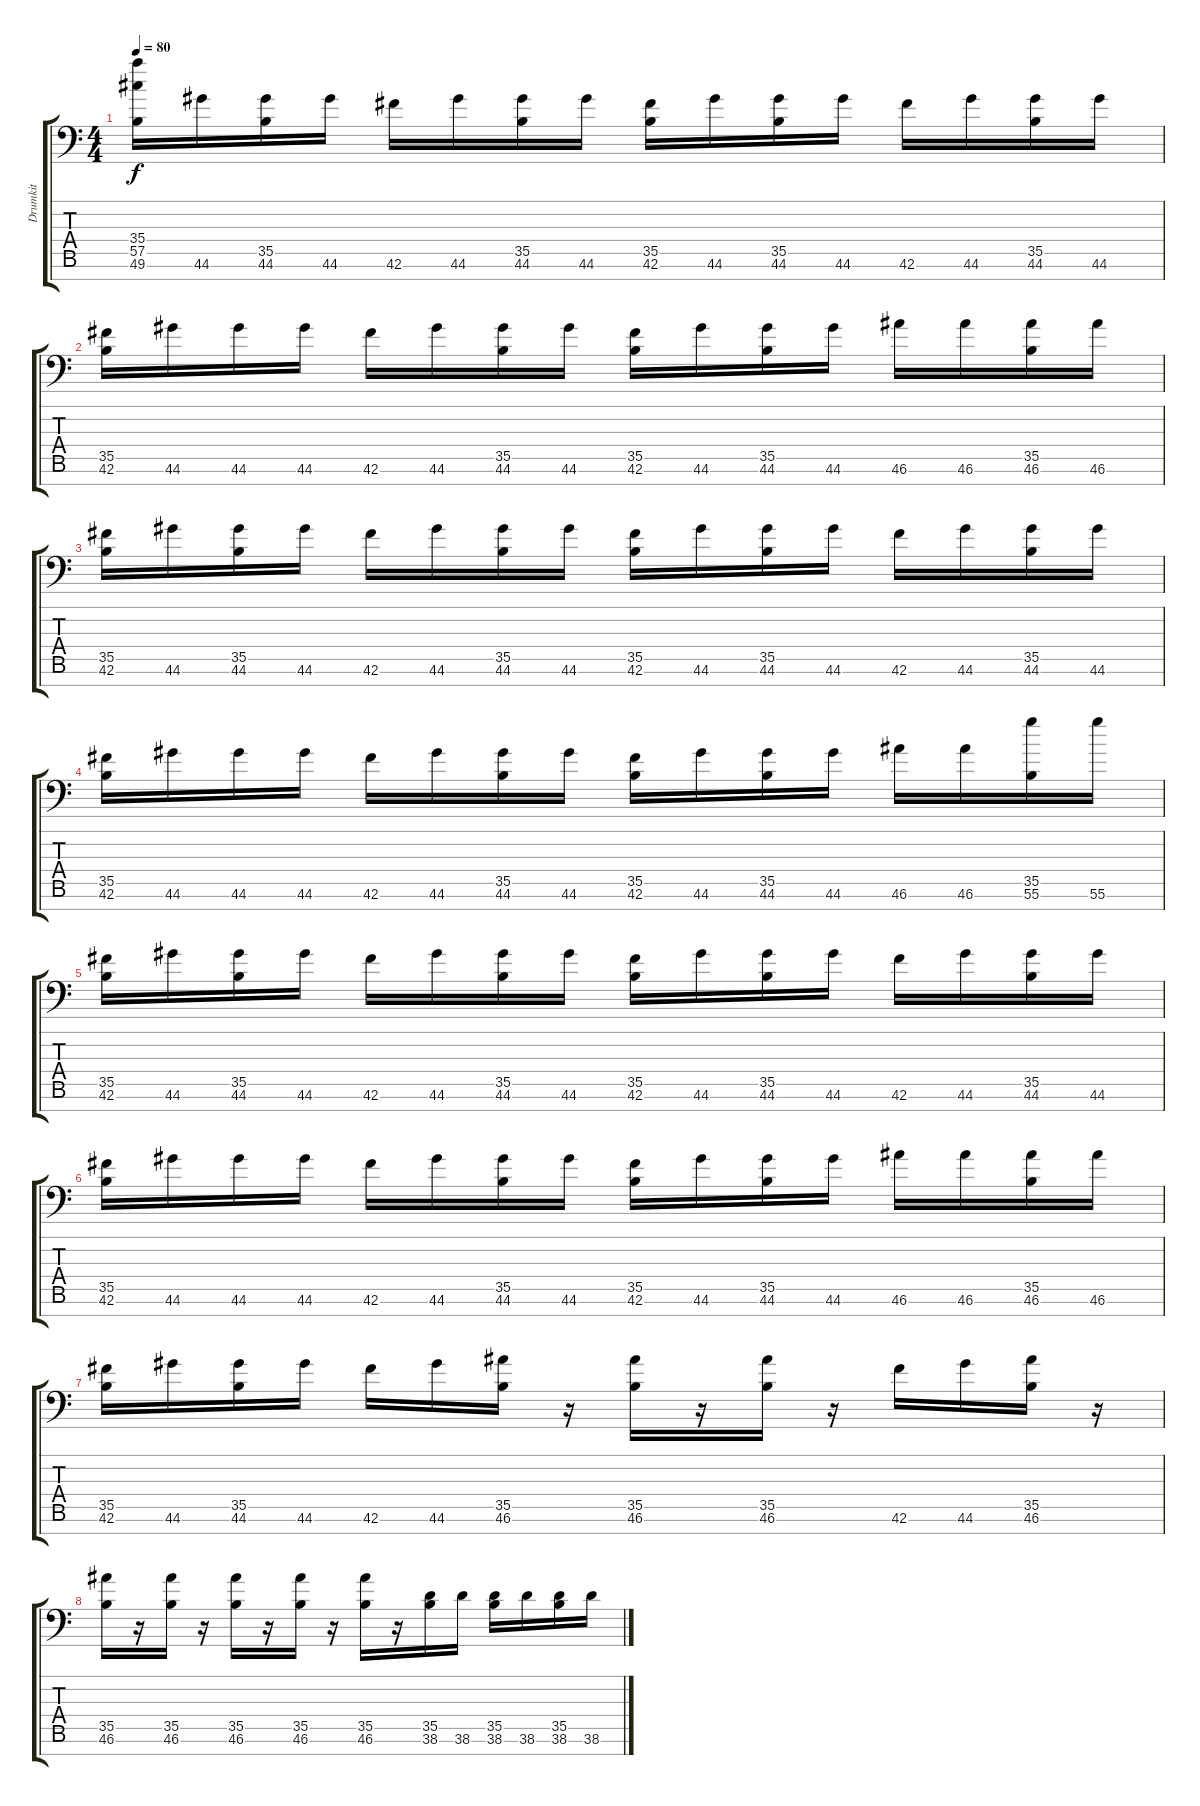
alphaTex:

\track ("Drumkit" "Drumkit") {instrument acousticgrandpiano}
\staff {score tabs}
\tuning (C-1 C-1 C-1 C-1 C-1 C-1 C-1) {hide}
\ts (4 4)
\tempo 80
\clef f4
\ks c
(35.4 57.5 49.6).16{dy f} 44.6.16 (35.5 44.6).16 44.6.16 42.6.16 44.6.16 (35.5 44.6).16 44.6.16 (35.5 42.6).16 44.6.16 (35.5 44.6).16 44.6.16 42.6.16 44.6.16 (35.5 44.6).16 44.6.16 |
(35.5 42.6).16 44.6.16 44.6.16 44.6.16 42.6.16 44.6.16 (35.5 44.6).16 44.6.16 (35.5 42.6).16 44.6.16 (35.5 44.6).16 44.6.16 46.6.16 46.6.16 (35.5 46.6).16 46.6.16 |
(35.5 42.6).16 44.6.16 (35.5 44.6).16 44.6.16 42.6.16 44.6.16 (35.5 44.6).16 44.6.16 (35.5 42.6).16 44.6.16 (35.5 44.6).16 44.6.16 42.6.16 44.6.16 (35.5 44.6).16 44.6.16 |
(35.5 42.6).16 44.6.16 44.6.16 44.6.16 42.6.16 44.6.16 (35.5 44.6).16 44.6.16 (35.5 42.6).16 44.6.16 (35.5 44.6).16 44.6.16 46.6.16 46.6.16 (35.5 55.6).16 55.6.16 |
(35.5 42.6).16 44.6.16 (35.5 44.6).16 44.6.16 42.6.16 44.6.16 (35.5 44.6).16 44.6.16 (35.5 42.6).16 44.6.16 (35.5 44.6).16 44.6.16 42.6.16 44.6.16 (35.5 44.6).16 44.6.16 |
(35.5 42.6).16 44.6.16 44.6.16 44.6.16 42.6.16 44.6.16 (35.5 44.6).16 44.6.16 (35.5 42.6).16 44.6.16 (35.5 44.6).16 44.6.16 46.6.16 46.6.16 (35.5 46.6).16 46.6.16 |
(35.5 42.6).16 44.6.16 (35.5 44.6).16 44.6.16 42.6.16 44.6.16 (35.5 46.6).16 r.16 (35.5 46.6).16 r.16 (35.5 46.6).16 r.16 42.6.16 44.6.16 (35.5 46.6).16 r.16 |
(35.5 46.6).16 r.16 (35.5 46.6).16 r.16 (35.5 46.6).16 r.16 (35.5 46.6).16 r.16 (35.5 46.6).16 r.16 (35.5 38.6).16 38.6.16 (35.5 38.6).16 38.6.16 (35.5 38.6).16 38.6.16
